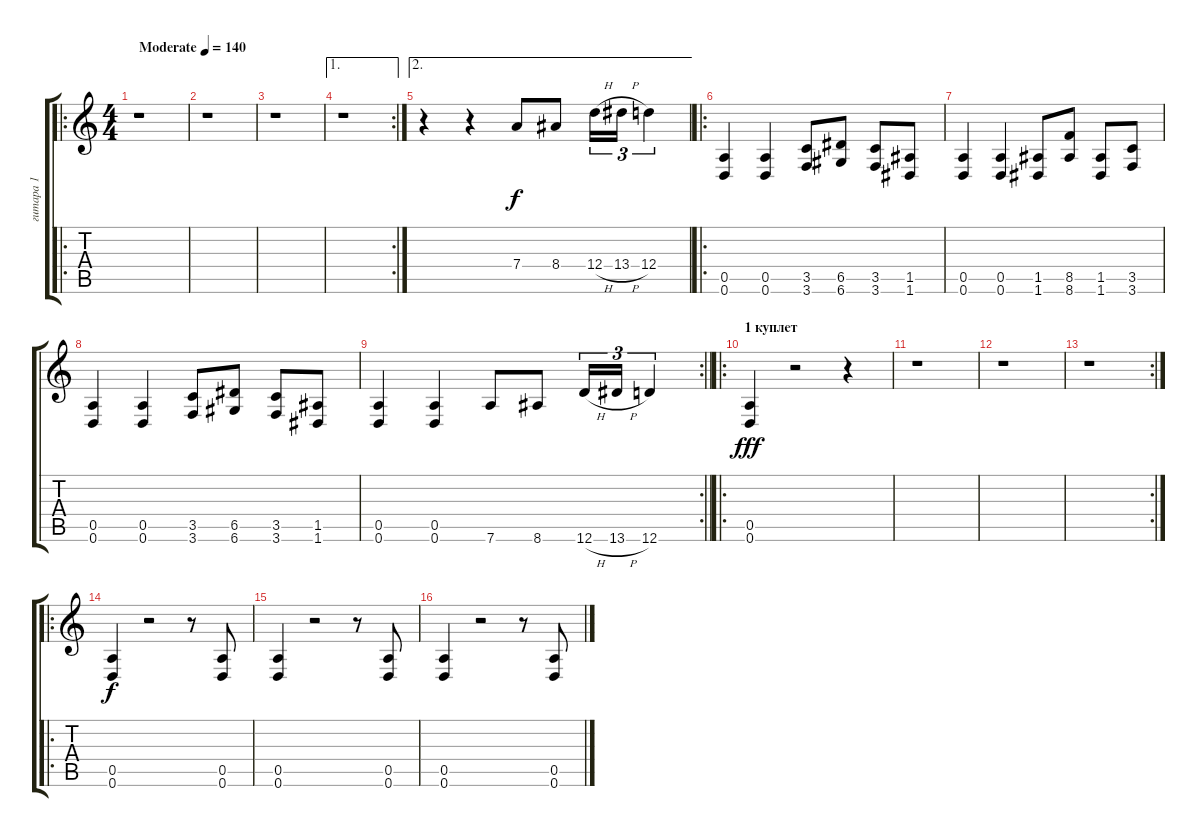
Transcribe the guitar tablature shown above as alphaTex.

\track ("гитара 1" "гитара 1") {instrument overdrivenguitar}
\staff {score tabs}
\tuning (E4 B3 G3 D3 A2 D2) {hide}
\ro
\ts (4 4)
\tempo (140 "Moderate")
\clef g2
\ks c
r.1{dy f instrument overdrivenguitar} |
r.1 |
r.1 |
\ae 1
\rc 2
r.1 |
\ae 2
r.4 r.4 7.4.8 8.4.8 12.4{h}.16{tu (3 2)} 13.4{h}.16{tu (3 2)} 12.4.4{tu (3 2)} |
\ro
(0.5 0.6).4 (0.5 0.6).4 (3.5 3.6).8 (6.5 6.6).8 (3.5 3.6).8 (1.5 1.6).8 |
(0.5 0.6).4 (0.5 0.6).4 (1.5 1.6).8 (8.5 8.6).8 (1.5 1.6).8 (3.5 3.6).8 |
(0.5 0.6).4 (0.5 0.6).4 (3.5 3.6).8 (6.5 6.6).8 (3.5 3.6).8 (1.5 1.6).8 |
\rc 2
\barLineRight lightlight
(0.5 0.6).4 (0.5 0.6).4 7.6.8 8.6.8 12.6{h}.16{tu (3 2)} 13.6{h}.16{tu (3 2)} 12.6.4{tu (3 2)} |
\ro
\section ("" "1 куплет")
(0.5 0.6).4{dy fff} r.2 r.4 |
r.1 |
r.1 |
\rc 2
r.1 |
\ro
(0.5 0.6).4{dy f} r.2 r.8 (0.5 0.6).8 |
(0.5 0.6).4 r.2 r.8 (0.5 0.6).8 |
(0.5 0.6).4 r.2 r.8 (0.5 0.6).8
